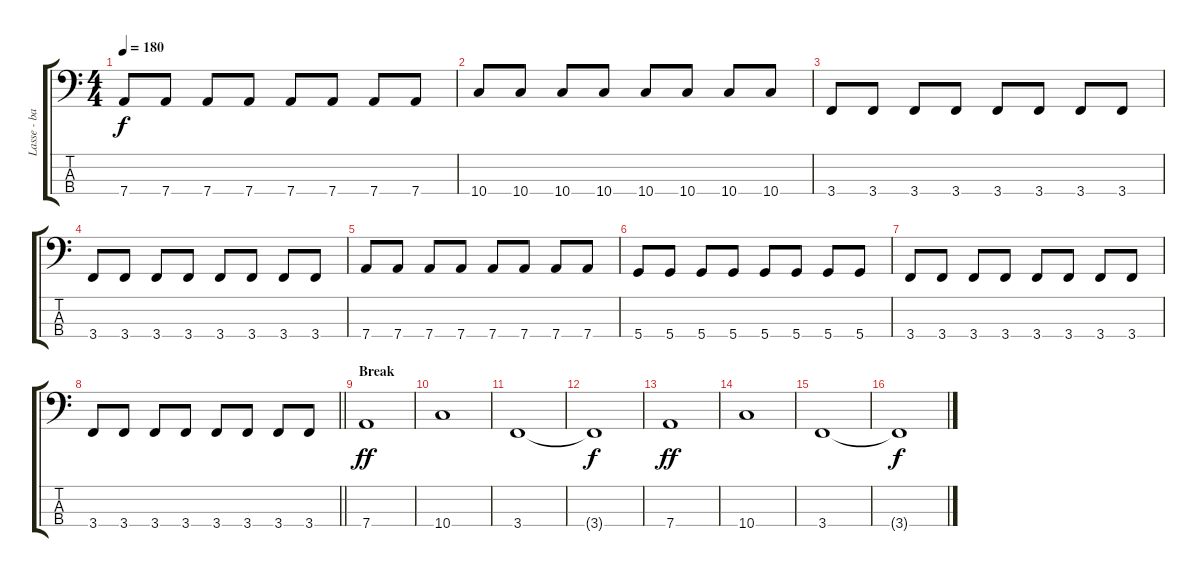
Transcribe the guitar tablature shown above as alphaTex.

\track ("Lasse - bass" "Lasse - ba") {instrument electricbassfinger}
\staff {score tabs}
\tuning (G2 D2 A1 D1) {hide}
\ts (4 4)
\tempo 180
\clef f4
\ks c
7.4.8{dy f} 7.4.8 7.4.8 7.4.8 7.4.8 7.4.8 7.4.8 7.4.8 |
10.4.8 10.4.8 10.4.8 10.4.8 10.4.8 10.4.8 10.4.8 10.4.8 |
3.4.8 3.4.8 3.4.8 3.4.8 3.4.8 3.4.8 3.4.8 3.4.8 |
3.4.8 3.4.8 3.4.8 3.4.8 3.4.8 3.4.8 3.4.8 3.4.8 |
7.4.8 7.4.8 7.4.8 7.4.8 7.4.8 7.4.8 7.4.8 7.4.8 |
5.4.8 5.4.8 5.4.8 5.4.8 5.4.8 5.4.8 5.4.8 5.4.8 |
3.4.8 3.4.8 3.4.8 3.4.8 3.4.8 3.4.8 3.4.8 3.4.8 |
\barLineRight lightlight
3.4.8 3.4.8 3.4.8 3.4.8 3.4.8 3.4.8 3.4.8 3.4.8 |
\section ("" "Break")
7.4.1{dy ff} |
10.4.1 |
3.4.1 |
3.4{t}.1{dy f} |
7.4.1{dy ff} |
10.4.1 |
3.4.1 |
3.4{t}.1{dy f}
